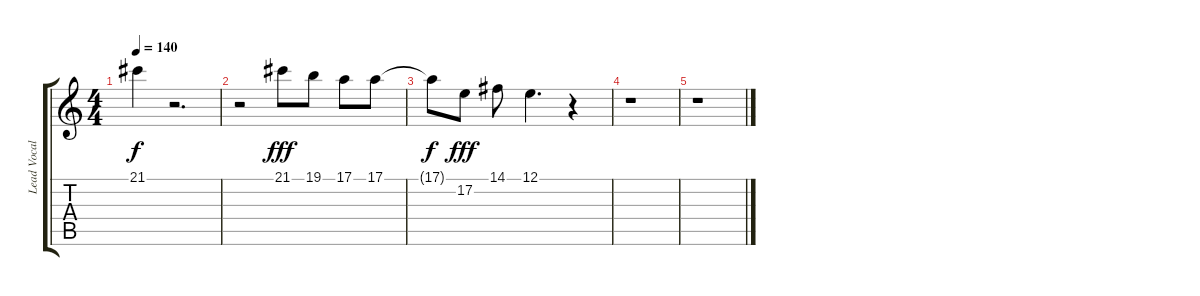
\track ("Lead Vocal" "Lead Vocal") {instrument acousticgrandpiano}
\staff {score tabs}
\tuning (E4 B3 G3 D3 A2 E2) {hide}
\ts (4 4)
\tempo 140
\clef g2
\ks c
21.1{t}.4{dy f} r.2{d} |
r.2 21.1.8{dy fff volume 6} 19.1.8{volume 5} 17.1.8{volume 5} 17.1.8{volume 5} |
17.1{t}.8{dy f} 17.2.8{dy fff volume 4} 14.1.8{volume 4} 12.1.4{d volume 4} r.4 |
r.1 |
r.1
